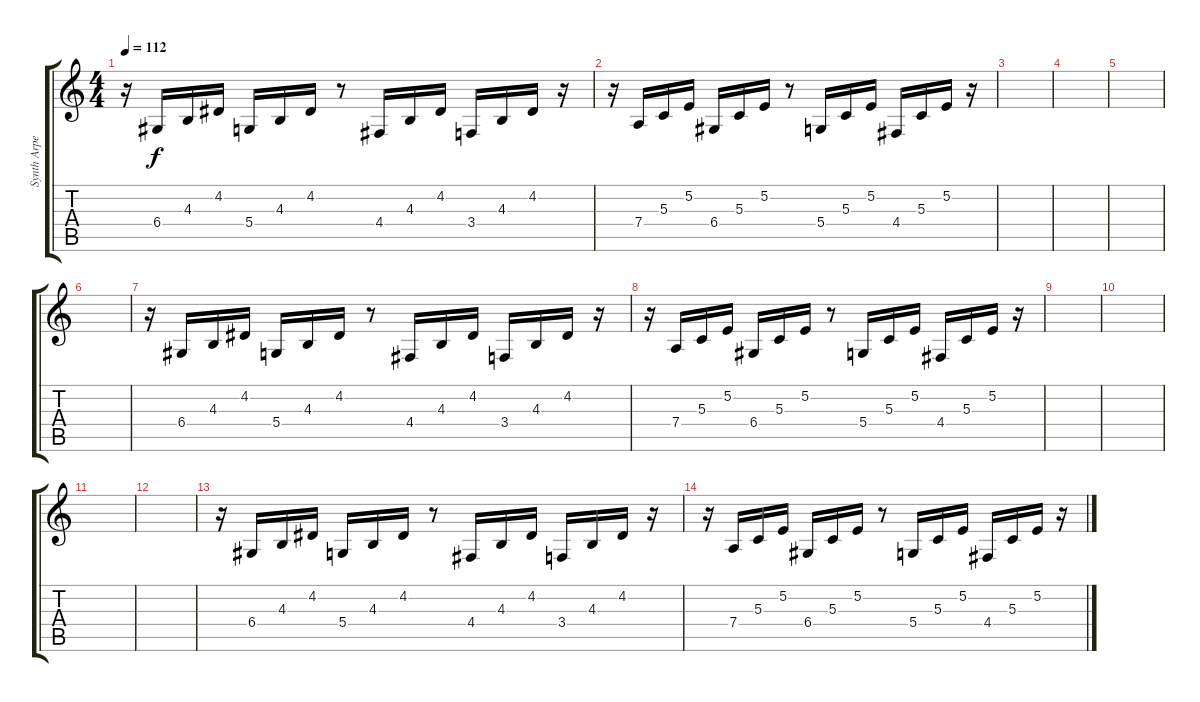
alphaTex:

\track ("Synth Arpeggio" "Synth Arpe") {instrument lead2sawtooth}
\staff {score tabs}
\tuning (E4 B3 G3 D3 A2 E2) {hide}
\ts (4 4)
\tempo 112
\clef g2
\ks c
r.16{dy f} 6.4.16 4.3.16 4.2.16 5.4.16 4.3.16 4.2.16 r.8 4.4.16 4.3.16 4.2.16 3.4.16 4.3.16 4.2.16 r.16 |
r.16 7.4.16 5.3.16 5.2.16 6.4.16 5.3.16 5.2.16 r.8 5.4.16 5.3.16 5.2.16 4.4.16 5.3.16 5.2.16 r.16 |
|
|
|
|
r.16 6.4.16 4.3.16 4.2.16 5.4.16 4.3.16 4.2.16 r.8 4.4.16 4.3.16 4.2.16 3.4.16 4.3.16 4.2.16 r.16 |
r.16 7.4.16 5.3.16 5.2.16 6.4.16 5.3.16 5.2.16 r.8 5.4.16 5.3.16 5.2.16 4.4.16 5.3.16 5.2.16 r.16 |
|
|
|
|
r.16 6.4.16 4.3.16 4.2.16 5.4.16 4.3.16 4.2.16 r.8 4.4.16 4.3.16 4.2.16 3.4.16 4.3.16 4.2.16 r.16 |
r.16 7.4.16 5.3.16 5.2.16 6.4.16 5.3.16 5.2.16 r.8 5.4.16 5.3.16 5.2.16 4.4.16 5.3.16 5.2.16 r.16
